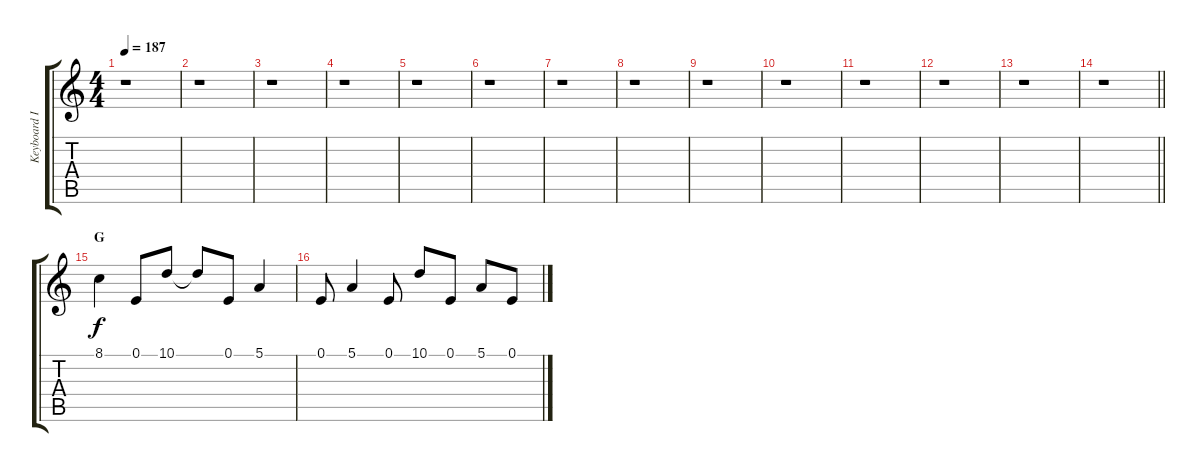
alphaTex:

\track ("Keyboard II" "Keyboard I") {instrument acousticgrandpiano}
\staff {score tabs}
\tuning (E4 B3 G3 D3 A2 E2) {hide}
\ts (4 4)
\tempo 187
\clef g2
\ks c
r.1{dy f} |
r.1 |
r.1 |
r.1 |
r.1 |
r.1 |
r.1 |
r.1 |
r.1 |
r.1 |
r.1 |
r.1 |
r.1 |
\barLineRight lightlight
r.1 |
\section ("" "G")
8.1.4 0.1.8 10.1.8 10.1{t}.8 0.1.8 5.1.4 |
0.1.8 5.1.4 0.1.8 10.1.8 0.1.8 5.1.8 0.1.8
